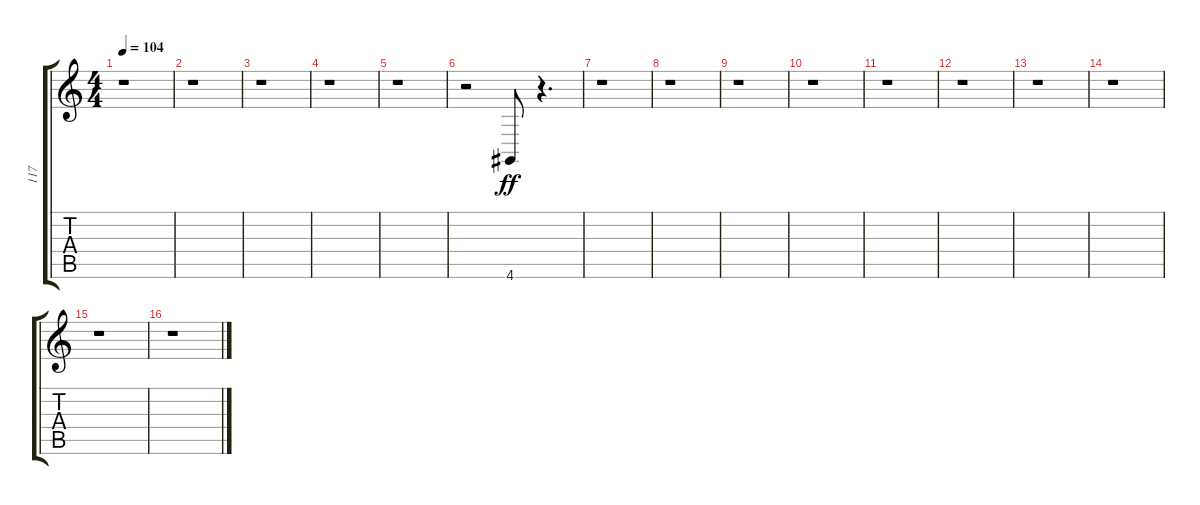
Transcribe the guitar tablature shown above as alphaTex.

\track ("117" "117") {instrument taikodrum}
\staff {score tabs}
\tuning (E4 B3 G3 D3 A2 E2) {hide}
\ts (4 4)
\tempo 104
\clef g2
\ks c
r.1{dy f} |
r.1 |
r.1 |
r.1 |
r.1 |
r.2 4.6.8{dy ff} r.4{d} |
r.1 |
r.1 |
r.1 |
r.1 |
r.1 |
r.1 |
r.1 |
r.1 |
r.1 |
r.1
